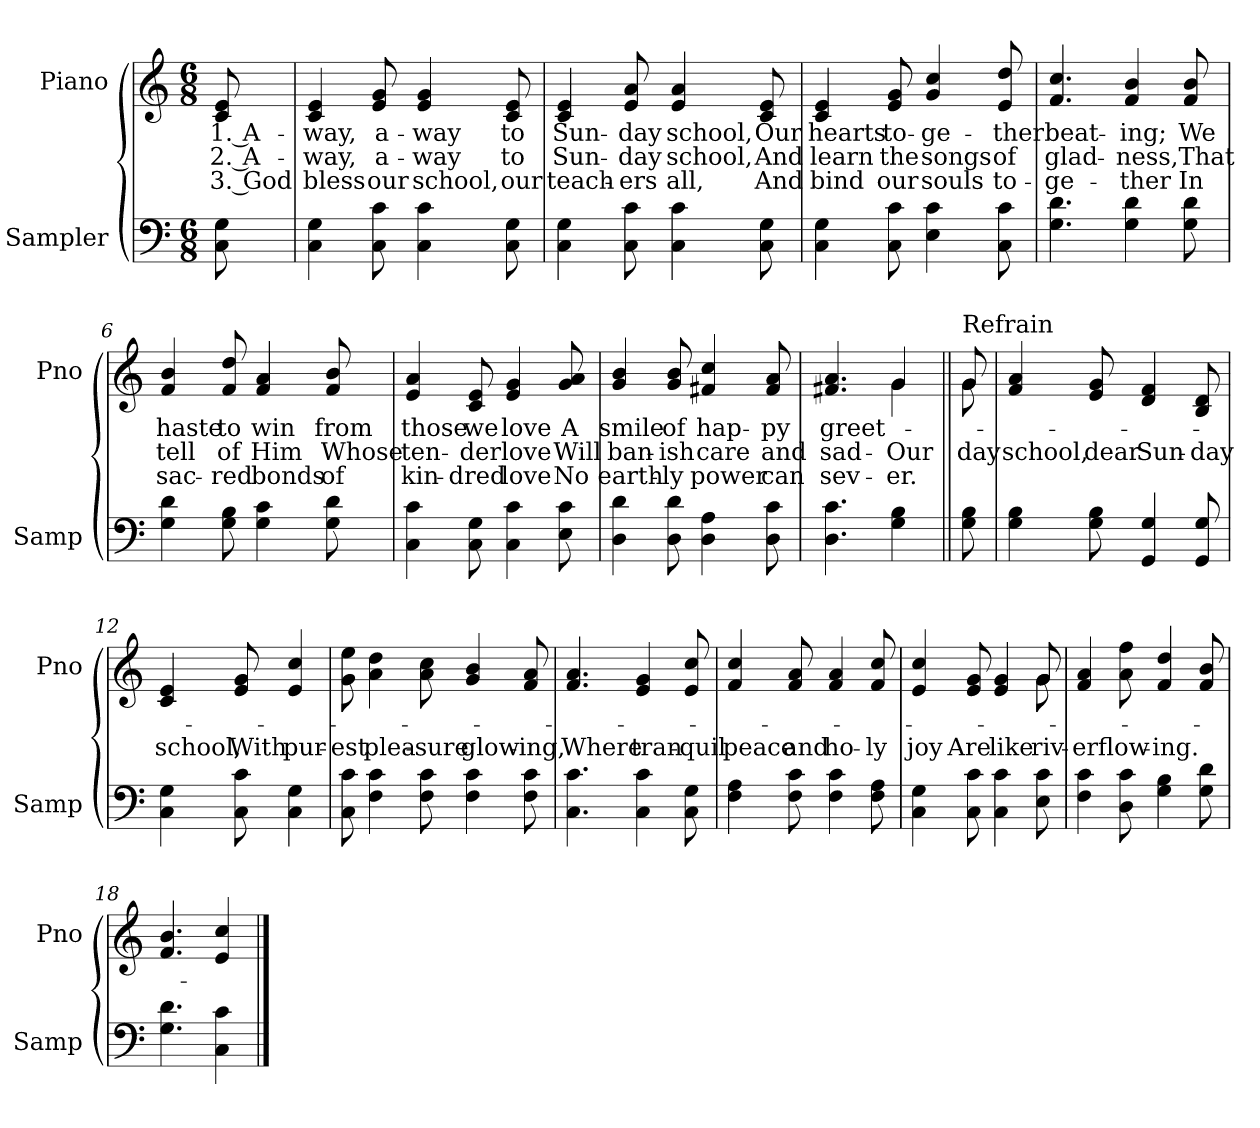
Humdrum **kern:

**kern	**kern	**text	**text	**text
*part2	*part1	*part1	*part1	*part1
*staff2	*staff1	*staff1	*staff1	*staff1
*I"Sampler	*I"Piano	*	*	*
*I'Samp	*I'Pno	*	*	*
*clefF4	*clefG2	*	*	*
*M6/8	*M6/8	*	*	*
=1	=1	=1	=1	=1
8C 8G	8c 8e	1. A-	2. A-	3. God
=2	=2	=2	=2	=2
4C\ 4G\	4c 4e	-way,	-way,	bless
8C 8c	8e 8g	a-	a-	our
4C 4c	4e 4g	-way	-way	school,
8C 8G	8c 8e	to	to	our
=3	=3	=3	=3	=3
4C 4G	4c 4e	Sun-	Sun-	teach-
8C 8c	8e 8a	-day	-day	-ers
4C 4c	4e 4a	school,	school,	all,
8C 8G	8c 8e	Our	And	And
=4	=4	=4	=4	=4
4C 4G	4c 4e	hearts	learn	bind
8C 8c	8e 8g	to-	the	our
4E 4c	4g 4cc	-ge-	songs	souls
8C 8c	8e 8dd	-ther	of	to-
=5	=5	=5	=5	=5
4.G 4.d	4.f 4.cc	beat-	glad-	-ge-
4G 4d	4f 4b	-ing;	-ness,	-ther
8G 8d	8f 8b	We	That	In
=6	=6	=6	=6	=6
4G 4d	4f 4b	haste	tell	sac-
8G 8B	8f 8dd	to	of	-red
4G 4c	4f 4a	win	Him	bonds
8G 8d	8f 8b	from	Whose	of
=7	=7	=7	=7	=7
4C 4c	4e 4a	those	ten-	kin-
8C 8G	8c 8e	we	-der	-dred
4C 4c	4e 4g	love	love	love
8E 8c	8g 8a	A	Will	No
=8	=8	=8	=8	=8
4D 4d	4g 4b	smile	ban-	earth-
8D 8d	8g 8b	of	-ish	-ly
4D 4A	4f#X 4cc	hap-	care	power
8D 8c	8f# 8a	-py	and	can
=9	=9	=9	=9	=9
*	*^	*	*	*
4.D 4.c	4.f#X 4.a	4.ryy	greet-	sad-	sev-
4G 4B	4g/	4g	.	Our	-er.
=10||	=10||	=10||	=10||	=10||	=10||
!	!LO:TX:t=Refrain	!	!	!	!
8G 8B	8g/	8g	.	-day	.
*	*v	*v	*	*	*
=11	=11	=11	=11	=11
4G 4B	4f 4a	.	school,	.
8G 8B	8e 8g	.	dear	.
4GG 4G	4d 4f	.	Sun-	.
8GG 8G	8B 8d	.	-day	.
=12	=12	=12	=12	=12
4C 4G	4c 4e	.	school,	.
8C 8c	8e 8g	.	With	.
4C 4G	4e 4cc	.	pur-	.
=13	=13	=13	=13	=13
8C 8c	8g 8ee	.	-est	.
4F 4c	4a 4dd	.	plea-	.
8F 8c	8a 8cc	.	-sure	.
4F 4c	4g 4b	.	glow-	.
8F 8c	8f 8a	.	-ing,	.
=14	=14	=14	=14	=14
4.C 4.c	4.f 4.a	.	Where	.
4C 4c	4e 4g	.	tran-	.
8C 8G	8e 8cc	.	-quil	.
=15	=15	=15	=15	=15
4F 4A	4f 4cc	.	peace	.
8F 8c	8f 8a	.	and	.
4F 4c	4f 4a	.	ho-	.
8F 8A	8f 8cc	.	-ly	.
=16	=16	=16	=16	=16
*	*^	*	*	*
4C 4G	4e 4cc	8ryy	.	joy	.
*	*v	*v	*	*	*
8C 8c	8e 8g	.	Are	.
4C 4c	4e 4g	.	like	.
*	*^	*	*	*
8E 8c	8g/	8g	.	riv-	.
*	*v	*v	*	*	*
=17	=17	=17	=17	=17
4F 4c	4f 4a	.	-er	.
8D 8c	8a 8ff	.	flow-	.
4G 4B	4f 4dd	.	-ing.	.
8G 8d	8f 8b	.	.	.
=18	=18	=18	=18	=18
4.G 4.d	4.f 4.b	.	.	.
4C 4c	4e 4cc	.	.	.
==	==	==	==	==
*-	*-	*-	*-	*-
